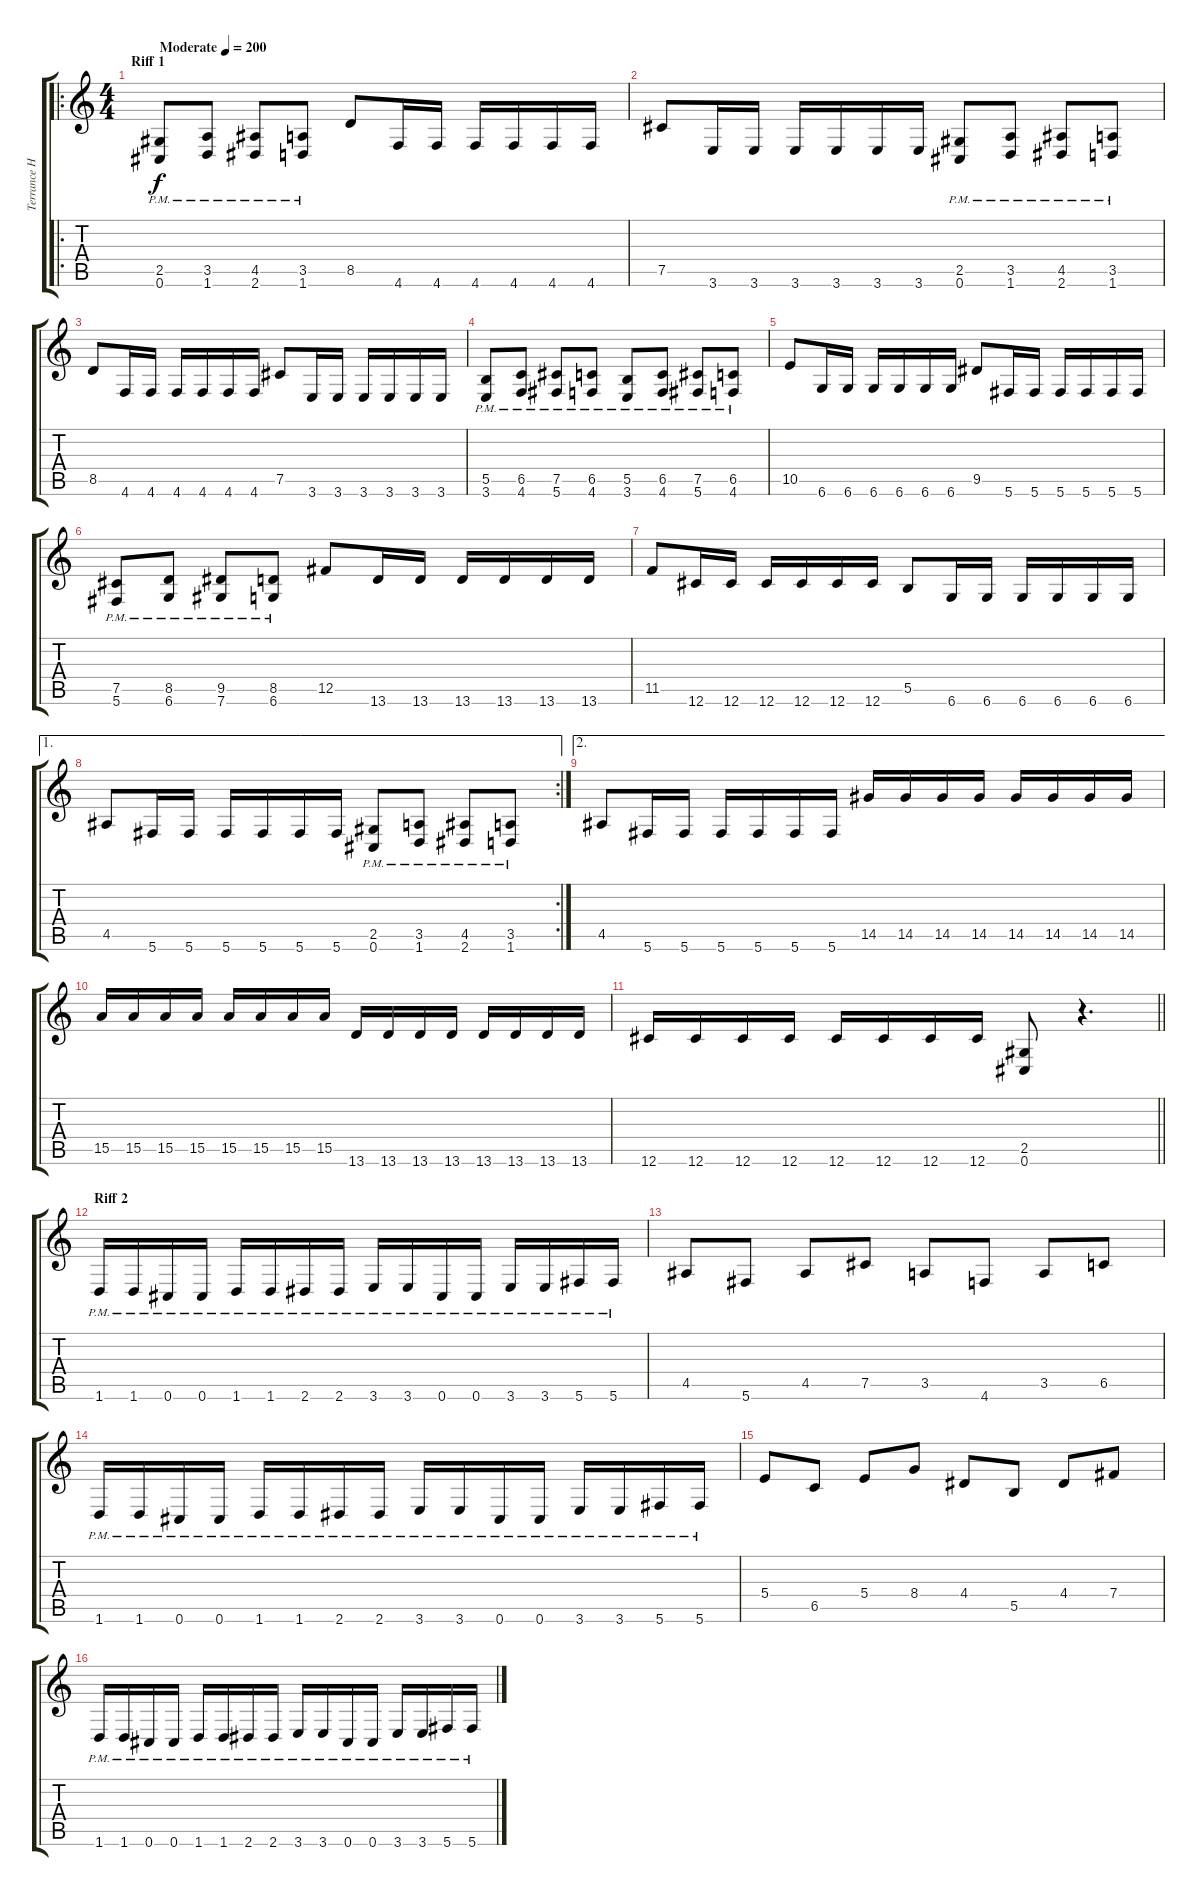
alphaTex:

\track ("Terrance Hobbs" "Terrance H") {instrument distortionguitar}
\staff {score tabs}
\tuning (Db4 Ab3 E3 B2 Gb2 Db2) {hide}
\ro
\ts (4 4)
\section ("" "Riff 1")
\tempo (200 "Moderate")
\clef g2
\ks c
(2.5{pm} 0.6{pm}).8{dy f instrument distortionguitar} (3.5{pm} 1.6{pm}).8 (4.5{pm} 2.6{pm}).8 (3.5{pm} 1.6{pm}).8 8.5.8 4.6.16 4.6.16 4.6.16 4.6.16 4.6.16 4.6.16 |
7.5.8 3.6.16 3.6.16 3.6.16 3.6.16 3.6.16 3.6.16 (2.5{pm} 0.6{pm}).8 (3.5{pm} 1.6{pm}).8 (4.5{pm} 2.6{pm}).8 (3.5{pm} 1.6{pm}).8 |
8.5.8 4.6.16 4.6.16 4.6.16 4.6.16 4.6.16 4.6.16 7.5.8 3.6.16 3.6.16 3.6.16 3.6.16 3.6.16 3.6.16 |
(5.5{pm} 3.6{pm}).8 (6.5{pm} 4.6{pm}).8 (7.5{pm} 5.6{pm}).8 (6.5{pm} 4.6{pm}).8 (5.5{pm} 3.6{pm}).8 (6.5{pm} 4.6{pm}).8 (7.5{pm} 5.6{pm}).8 (6.5{pm} 4.6{pm}).8 |
10.5.8 6.6.16 6.6.16 6.6.16 6.6.16 6.6.16 6.6.16 9.5.8 5.6.16 5.6.16 5.6.16 5.6.16 5.6.16 5.6.16 |
(7.5{pm} 5.6{pm}).8 (8.5{pm} 6.6{pm}).8 (9.5{pm} 7.6{pm}).8 (8.5{pm} 6.6{pm}).8 12.5.8 13.6.16 13.6.16 13.6.16 13.6.16 13.6.16 13.6.16 |
11.5.8 12.6.16 12.6.16 12.6.16 12.6.16 12.6.16 12.6.16 5.5.8 6.6.16 6.6.16 6.6.16 6.6.16 6.6.16 6.6.16 |
\ae 1
\rc 2
4.5.8 5.6.16 5.6.16 5.6.16 5.6.16 5.6.16 5.6.16 (2.5{pm} 0.6{pm}).8 (3.5{pm} 1.6{pm}).8 (4.5{pm} 2.6{pm}).8 (3.5{pm} 1.6{pm}).8 |
\ae 2
4.5.8 5.6.16 5.6.16 5.6.16 5.6.16 5.6.16 5.6.16 14.5.16 14.5.16 14.5.16 14.5.16 14.5.16 14.5.16 14.5.16 14.5.16 |
15.5.16 15.5.16 15.5.16 15.5.16 15.5.16 15.5.16 15.5.16 15.5.16 13.6.16 13.6.16 13.6.16 13.6.16 13.6.16 13.6.16 13.6.16 13.6.16 |
\barLineRight lightlight
12.6.16 12.6.16 12.6.16 12.6.16 12.6.16 12.6.16 12.6.16 12.6.16 (2.5 0.6).8 r.4{d} |
\section ("" "Riff 2")
1.6{pm}.16 1.6{pm}.16 0.6{pm}.16 0.6{pm}.16 1.6{pm}.16 1.6{pm}.16 2.6{pm}.16 2.6{pm}.16 3.6{pm}.16 3.6{pm}.16 0.6{pm}.16 0.6{pm}.16 3.6{pm}.16 3.6{pm}.16 5.6{pm}.16 5.6{pm}.16 |
4.5.8 5.6.8 4.5.8 7.5.8 3.5.8 4.6.8 3.5.8 6.5.8 |
1.6{pm}.16 1.6{pm}.16 0.6{pm}.16 0.6{pm}.16 1.6{pm}.16 1.6{pm}.16 2.6{pm}.16 2.6{pm}.16 3.6{pm}.16 3.6{pm}.16 0.6{pm}.16 0.6{pm}.16 3.6{pm}.16 3.6{pm}.16 5.6{pm}.16 5.6{pm}.16 |
5.4.8 6.5.8 5.4.8 8.4.8 4.4.8 5.5.8 4.4.8 7.4.8 |
1.6{pm}.16 1.6{pm}.16 0.6{pm}.16 0.6{pm}.16 1.6{pm}.16 1.6{pm}.16 2.6{pm}.16 2.6{pm}.16 3.6{pm}.16 3.6{pm}.16 0.6{pm}.16 0.6{pm}.16 3.6{pm}.16 3.6{pm}.16 5.6{pm}.16 5.6{pm}.16
